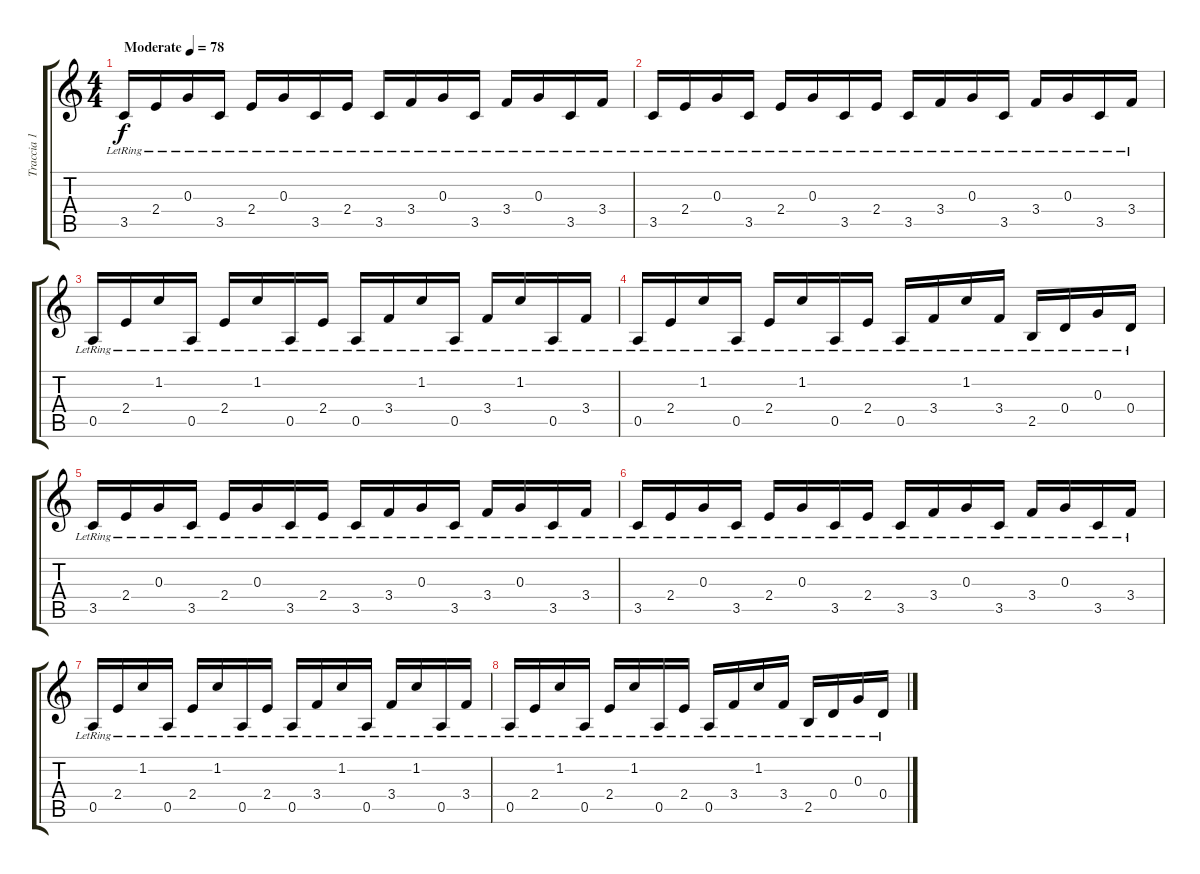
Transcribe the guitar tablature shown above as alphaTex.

\track ("Traccia 1" "Traccia 1") {instrument electricguitarjazz}
\staff {score tabs}
\tuning (E4 B3 G3 D3 A2 E2) {hide}
\ts (4 4)
\tempo (78 "Moderate")
\clef g2
\ks c
3.5{lr}.16{dy f instrument electricguitarjazz} 2.4{lr}.16 0.3{lr}.16 3.5{lr}.16 2.4{lr}.16 0.3{lr}.16 3.5{lr}.16 2.4{lr}.16 3.5{lr}.16 3.4{lr}.16 0.3{lr}.16 3.5{lr}.16 3.4{lr}.16 0.3{lr}.16 3.5{lr}.16 3.4{lr}.16 |
3.5{lr}.16 2.4{lr}.16 0.3{lr}.16 3.5{lr}.16 2.4{lr}.16 0.3{lr}.16 3.5{lr}.16 2.4{lr}.16 3.5{lr}.16 3.4{lr}.16 0.3{lr}.16 3.5{lr}.16 3.4{lr}.16 0.3{lr}.16 3.5{lr}.16 3.4{lr}.16 |
0.5{lr}.16 2.4{lr}.16 1.2{lr}.16 0.5{lr}.16 2.4{lr}.16 1.2{lr}.16 0.5{lr}.16 2.4{lr}.16 0.5{lr}.16 3.4{lr}.16 1.2{lr}.16 0.5{lr}.16 3.4{lr}.16 1.2{lr}.16 0.5{lr}.16 3.4{lr}.16 |
0.5{lr}.16 2.4{lr}.16 1.2{lr}.16 0.5{lr}.16 2.4{lr}.16 1.2{lr}.16 0.5{lr}.16 2.4{lr}.16 0.5{lr}.16 3.4{lr}.16 1.2{lr}.16 3.4{lr}.16 2.5{lr}.16 0.4{lr}.16 0.3{lr}.16 0.4{lr}.16 |
3.5{lr}.16 2.4{lr}.16 0.3{lr}.16 3.5{lr}.16 2.4{lr}.16 0.3{lr}.16 3.5{lr}.16 2.4{lr}.16 3.5{lr}.16 3.4{lr}.16 0.3{lr}.16 3.5{lr}.16 3.4{lr}.16 0.3{lr}.16 3.5{lr}.16 3.4{lr}.16 |
3.5{lr}.16 2.4{lr}.16 0.3{lr}.16 3.5{lr}.16 2.4{lr}.16 0.3{lr}.16 3.5{lr}.16 2.4{lr}.16 3.5{lr}.16 3.4{lr}.16 0.3{lr}.16 3.5{lr}.16 3.4{lr}.16 0.3{lr}.16 3.5{lr}.16 3.4{lr}.16 |
0.5{lr}.16 2.4{lr}.16 1.2{lr}.16 0.5{lr}.16 2.4{lr}.16 1.2{lr}.16 0.5{lr}.16 2.4{lr}.16 0.5{lr}.16 3.4{lr}.16 1.2{lr}.16 0.5{lr}.16 3.4{lr}.16 1.2{lr}.16 0.5{lr}.16 3.4{lr}.16 |
0.5{lr}.16 2.4{lr}.16 1.2{lr}.16 0.5{lr}.16 2.4{lr}.16 1.2{lr}.16 0.5{lr}.16 2.4{lr}.16 0.5{lr}.16 3.4{lr}.16 1.2{lr}.16 3.4{lr}.16 2.5{lr}.16 0.4{lr}.16 0.3{lr}.16 0.4{lr}.16
